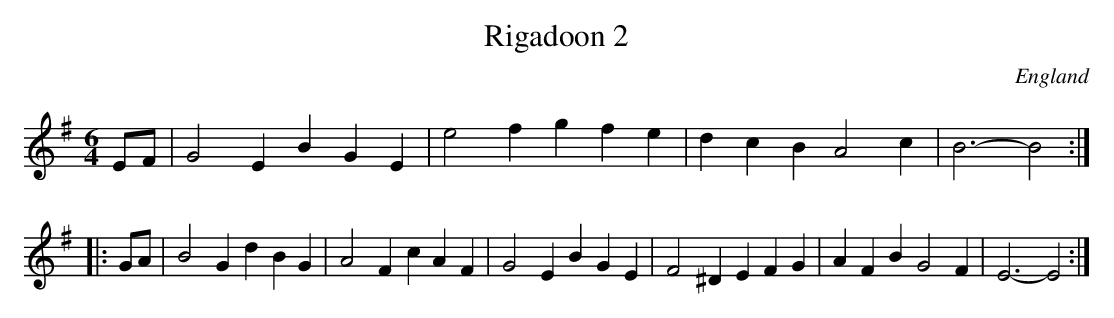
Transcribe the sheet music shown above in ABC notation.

X:1
T:Rigadoon 2
O:England
M:6/4
L:1/4
K:G
E/F/ | G2 EBGE | e2f gfe | dcB A2c | B3-B2 :|*
|:G/A/| \
B2G dBG | A2F cAF | G2E BGE | \
F2^D EFG | AFB G2F | E3-E2:|**
